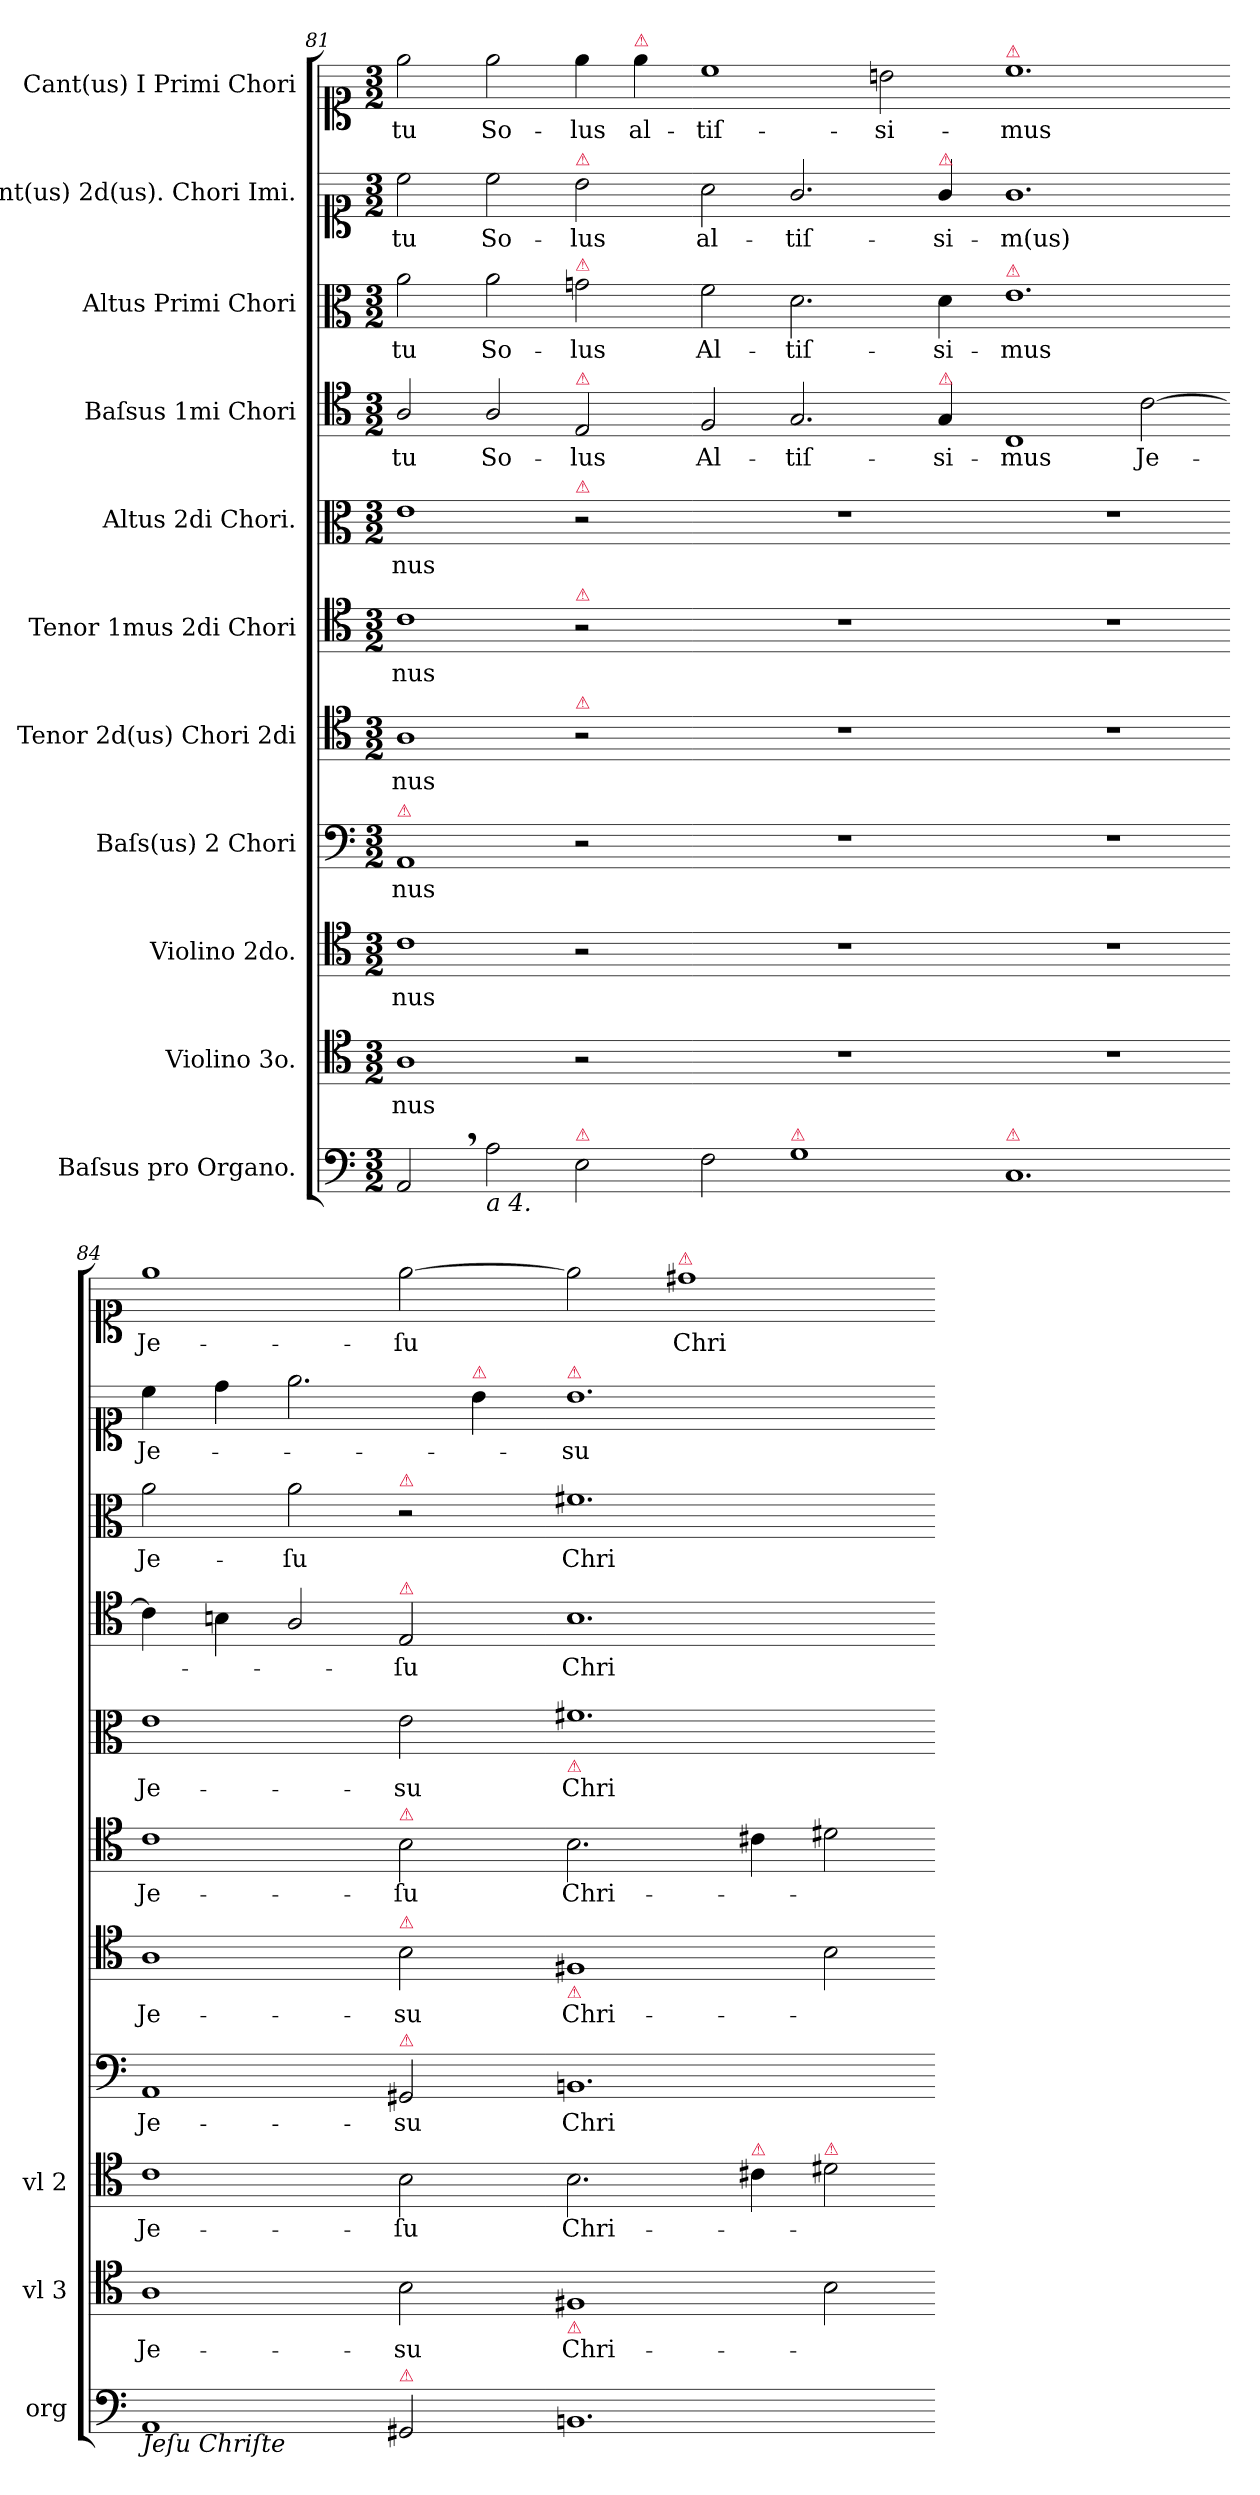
**kern	**kern	**text	**kern	**text	**kern	**text	**kern	**text	**kern	**text	**kern	**text	**kern	**text	**kern	**text	**kern	**text	**kern	**text
*part11	*part10	*part10	*part9	*part9	*part8	*part8	*part7	*part7	*part6	*part6	*part5	*part5	*part4	*part4	*part3	*part3	*part2	*part2	*part1	*part1
*staff11	*staff10	*staff10	*staff9	*staff9	*staff8	*staff8	*staff7	*staff7	*staff6	*staff6	*staff5	*staff5	*staff4	*staff4	*staff3	*staff3	*staff2	*staff2	*staff1	*staff1
*I"Baſsus pro Organo.	*I"Violino 3o.	*	*I"Violino 2do.	*	*I"Baſs(us) 2 Chori	*	*I"Tenor 2d(us) Chori 2di	*	*I"Tenor 1mus 2di Chori	*	*I"Altus 2di Chori.	*	*I"Baſsus 1mi Chori	*	*I"Altus Primi Chori	*	*I"Cant(us) 2d(us). Chori Imi.	*	*I"Cant(us) I Primi Chori	*
*I'org	*I'vl 3	*	*I'vl 2	*	*	*	*	*	*	*	*	*	*	*	*	*	*	*	*	*
*clefF4	*clefC4	*	*clefC4	*	*clefF4	*	*clefC4	*	*clefC4	*	*clefC3	*	*clefC4	*	*clefC3	*	*clefC1	*	*clefC1	*
*k[]	*k[]	*	*k[]	*	*k[]	*	*k[]	*	*k[]	*	*k[]	*	*k[]	*	*k[]	*	*k[]	*	*k[]	*
*D:dor	*D:dor	*	*D:dor	*	*D:dor	*	*D:dor	*	*D:dor	*	*D:dor	*	*D:dor	*	*D:dor	*	*D:dor	*	*D:dor	*
*M3/2	*M3/2	*	*M3/2	*	*M3/2	*	*M3/2	*	*M3/2	*	*M3/2	*	*M3/2	*	*M3/2	*	*M3/2	*	*M3/2	*
=81	=81	=81	=81	=81	=81	=81	=81	=81	=81	=81	=81	=81	=81	=81	=81	=81	=81	=81	=81	=81
!	!	!	!	!	!LO:TX:a:color=crimson:t=⚠	!	!	!	!	!	!	!	!	!	!	!	!	!	!	!
2AA,</	1A	-nus	1c	-nus	1AA	-nus	1A	-nus	1c	-nus	1e	-nus	2A/	tu	2a\	tu	2cc\	tu	2ee\	tu
!LO:TX:b:i:t=a 4.	!	!	!	!	!	!	!	!	!	!	!	!	!	!	!	!	!	!	!	!
2A\	.	.	.	.	.	.	.	.	.	.	.	.	2A/	So-	2a\	So-	2cc\	So-	2ee\	So-
!	!	!	!	!	!	!	!	!	!	!	!	!	!	!	!	!	!LO:TX:a:color=crimson:t=⚠	!	!	!
!	!	!	!	!	!	!	!	!	!	!	!	!	!	!	!LO:TX:a:color=crimson:t=⚠	!	!	!	!	!
!	!	!	!	!	!	!	!	!	!	!	!	!	!LO:TX:a:color=crimson:t=⚠	!	!	!	!	!	!	!
!	!	!	!	!	!	!	!	!	!	!	!LO:TX:a:color=crimson:t=⚠	!	!	!	!	!	!	!	!	!
!	!	!	!	!	!	!	!	!	!LO:TX:a:color=crimson:t=⚠	!	!	!	!	!	!	!	!	!	!	!
!	!	!	!	!	!	!	!LO:TX:a:color=crimson:t=⚠	!	!	!	!	!	!	!	!	!	!	!	!	!
!LO:TX:a:color=crimson:t=⚠	!	!	!	!	!	!	!	!	!	!	!	!	!	!	!	!	!	!	!	!
2E\	2r	.	2r	.	2r	.	2r	.	2r	.	2r	.	2E/	-lus	2gn\	-lus	2b\	-lus	4ee\	-lus
!	!	!	!	!	!	!	!	!	!	!	!	!	!	!	!	!	!	!	!LO:TX:a:color=crimson:t=⚠	!
.	.	.	.	.	.	.	.	.	.	.	.	.	.	.	.	.	.	.	4ee\	al-
=82-	=82-	=82-	=82-	=82-	=82-	=82-	=82-	=82-	=82-	=82-	=82-	=82-	=82-	=82-	=82-	=82-	=82-	=82-	=82-	=82-
2F\	1.r	.	1.r	.	1.r	.	1.r	.	1.r	.	1.r	.	2F/	Al-	2f\	Al-	2a\	al-	1cc	-tiſ-
!LO:TX:a:color=crimson:t=⚠	!	!	!	!	!	!	!	!	!	!	!	!	!	!	!	!	!	!	!	!
1G	.	.	.	.	.	.	.	.	.	.	.	.	2.G/	-tiſ-	2.d\	-tiſ-	2.g/	-tiſ-	.	.
.	.	.	.	.	.	.	.	.	.	.	.	.	.	.	.	.	.	.	2bn\	-si-
!	!	!	!	!	!	!	!	!	!	!	!	!	!	!	!	!	!LO:TX:a:color=crimson:t=⚠	!	!	!
!	!	!	!	!	!	!	!	!	!	!	!	!	!LO:TX:a:color=crimson:t=⚠	!	!	!	!	!	!	!
.	.	.	.	.	.	.	.	.	.	.	.	.	4G/	-si-	4d\	-si-	4g/	-si-	.	.
=83-	=83-	=83-	=83-	=83-	=83-	=83-	=83-	=83-	=83-	=83-	=83-	=83-	=83-	=83-	=83-	=83-	=83-	=83-	=83-	=83-
!	!	!	!	!	!	!	!	!	!	!	!	!	!	!	!	!	!	!	!LO:TX:a:color=crimson:t=⚠	!
!	!	!	!	!	!	!	!	!	!	!	!	!	!	!	!LO:TX:a:color=crimson:t=⚠	!	!	!	!	!
!LO:TX:a:color=crimson:t=⚠	!	!	!	!	!	!	!	!	!	!	!	!	!	!	!	!	!	!	!	!
1.C	1.r	.	1.r	.	1.r	.	1.r	.	1.r	.	1.r	.	1C	-mus	1.e	-mus	1.g	-m(us)	1.cc	-mus
.	.	.	.	.	.	.	.	.	.	.	.	.	[2c\	Je-	.	.	.	.	.	.
=84-	=84-	=84-	=84-	=84-	=84-	=84-	=84-	=84-	=84-	=84-	=84-	=84-	=84-	=84-	=84-	=84-	=84-	=84-	=84-	=84-
!LO:TX:b:i:t=Jeſu Chriſte	!	!	!	!	!	!	!	!	!	!	!	!	!	!	!	!	!	!	!	!
1AA	1A	Je-	1c	Je-	1AA	Je-	1A	Je-	1c	Je-	1e	Je-	4c\]	.	2a\	Je-	4cc\	Je-	1ee	Je-
.	.	.	.	.	.	.	.	.	.	.	.	.	4Bn\	.	.	.	4dd\	.	.	.
.	.	.	.	.	.	.	.	.	.	.	.	.	2A/	.	2a\	-ſu	2.ee\	.	.	.
!	!	!	!	!	!	!	!	!	!	!	!	!	!	!	!LO:TX:a:color=crimson:t=⚠	!	!	!	!	!
!	!	!	!	!	!	!	!	!	!	!	!	!	!LO:TX:a:color=crimson:t=⚠	!	!	!	!	!	!	!
!	!	!	!	!	!	!	!	!	!LO:TX:a:color=crimson:t=⚠	!	!	!	!	!	!	!	!	!	!	!
!	!	!	!	!	!	!	!LO:TX:a:color=crimson:t=⚠	!	!	!	!	!	!	!	!	!	!	!	!	!
!	!	!	!	!	!LO:TX:a:color=crimson:t=⚠	!	!	!	!	!	!	!	!	!	!	!	!	!	!	!
!LO:TX:a:color=crimson:t=⚠	!	!	!	!	!	!	!	!	!	!	!	!	!	!	!	!	!	!	!	!
2GG#X/	2B\	-su	2B\	-ſu	2GG#X/	-su	2B\	-su	2B\	-ſu	2e\	-su	2E/	-ſu	2r	.	.	.	[2ee\	-ſu
!	!	!	!	!	!	!	!	!	!	!	!	!	!	!	!	!	!LO:TX:a:color=crimson:t=⚠	!	!	!
.	.	.	.	.	.	.	.	.	.	.	.	.	.	.	.	.	4b\	.	.	.
=85-	=85-	=85-	=85-	=85-	=85-	=85-	=85-	=85-	=85-	=85-	=85-	=85-	=85-	=85-	=85-	=85-	=85-	=85-	=85-	=85-
!	!	!	!	!	!	!	!	!	!	!	!	!	!	!	!	!	!LO:TX:a:color=crimson:t=⚠	!	!	!
!	!	!	!	!	!	!	!	!	!	!	!LO:TX:b:color=crimson:t=⚠	!	!	!	!	!	!	!	!	!
!	!	!	!	!	!	!	!LO:TX:b:color=crimson:t=⚠	!	!	!	!	!	!	!	!	!	!	!	!	!
!	!LO:TX:b:color=crimson:t=⚠	!	!	!	!	!	!	!	!	!	!	!	!	!	!	!	!	!	!	!
1.BBn	1F#X	Chri-	2.B\	Chri-	1.BBn	Chri-	1F#X	Chri-	2.B\	Chri-	1.f#X	Chri-	1.B	Chri-	1.f#X	Chri-	1.b	-su	2ee\]	.
!	!	!	!	!	!	!	!	!	!	!	!	!	!	!	!	!	!	!	!LO:TX:a:color=crimson:t=⚠	!
.	.	.	.	.	.	.	.	.	.	.	.	.	.	.	.	.	.	.	1dd#X	Chri-
!	!	!	!LO:TX:a:color=crimson:t=⚠	!	!	!	!	!	!	!	!	!	!	!	!	!	!	!	!	!
.	.	.	4c#X\	.	.	.	.	.	4c#X\	.	.	.	.	.	.	.	.	.	.	.
!	!	!	!LO:TX:a:color=crimson:t=⚠	!	!	!	!	!	!	!	!	!	!	!	!	!	!	!	!	!
.	2B\	.	2d#X\	.	.	.	2B\	.	2d#X\	.	.	.	.	.	.	.	.	.	.	.
=-	=-	=-	=-	=-	=-	=-	=-	=-	=-	=-	=-	=-	=-	=-	=-	=-	=-	=-	=-	=-
*-	*-	*-	*-	*-	*-	*-	*-	*-	*-	*-	*-	*-	*-	*-	*-	*-	*-	*-	*-	*-
